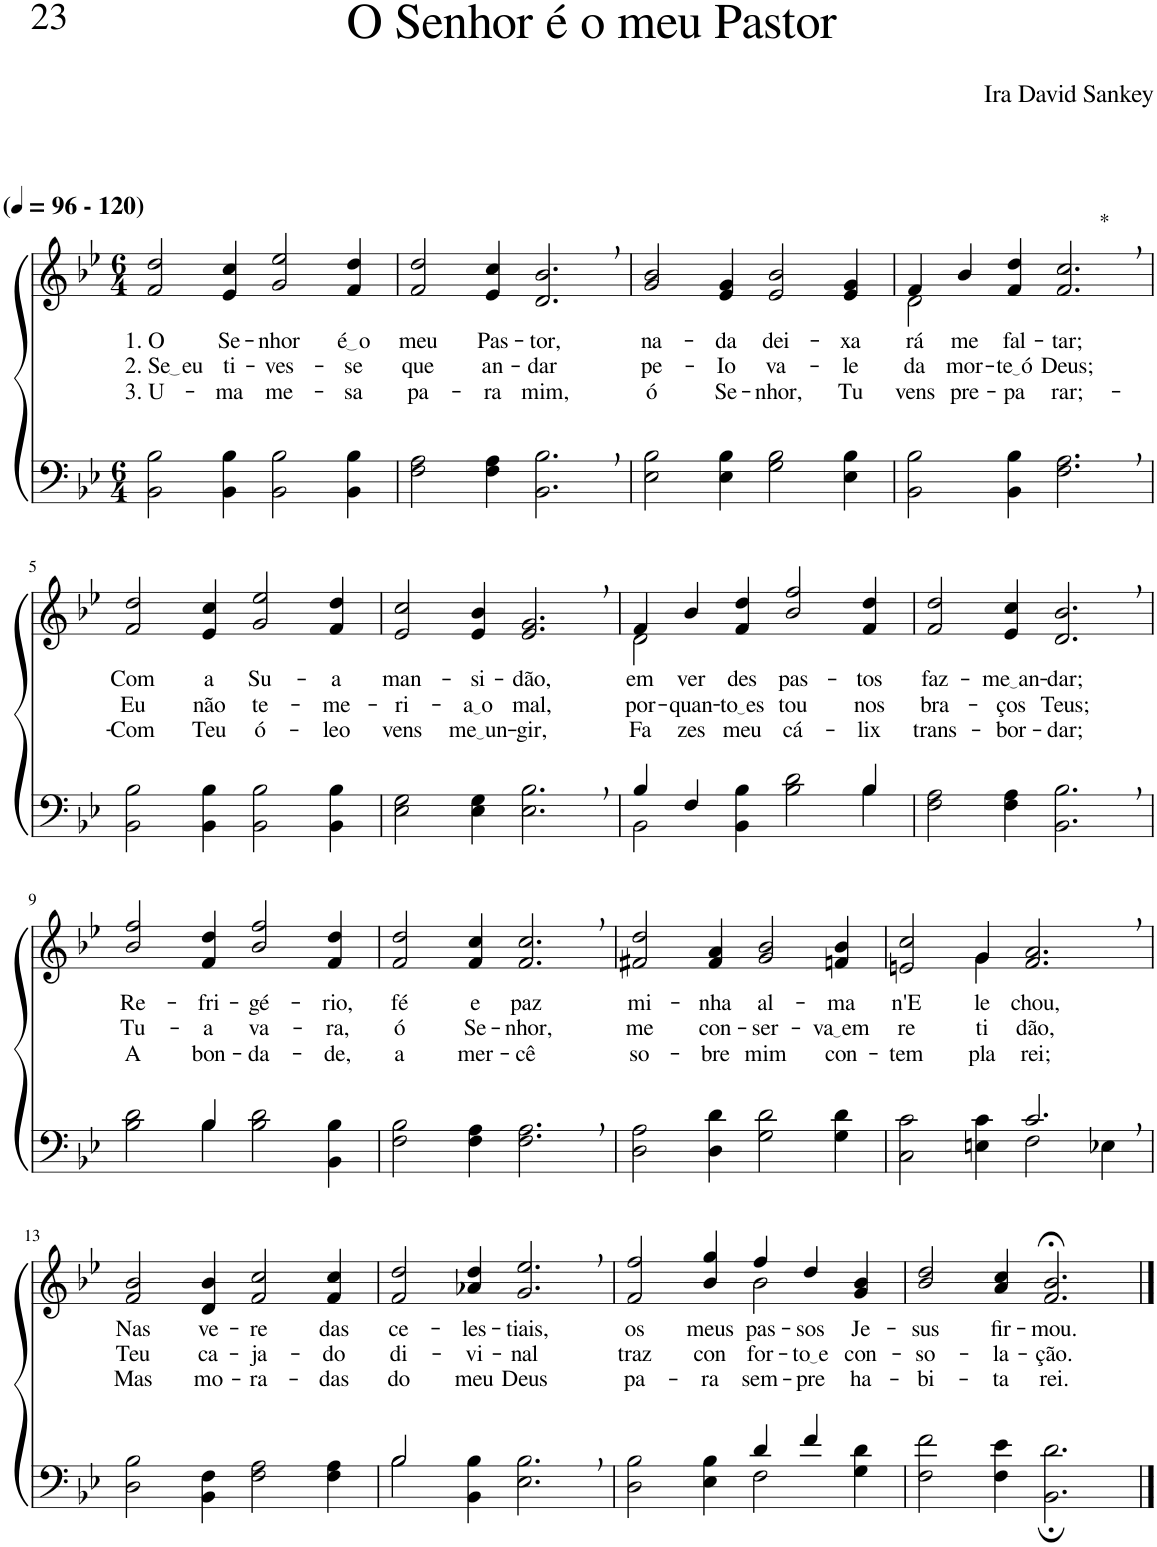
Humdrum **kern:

**kern	**kern	**text	**text	**text
*part2	*part1	*part1	*part1	*part1
*staff2	*staff1	*staff1	*staff1	*staff1
*I"Parte III e IV	*I"Parte I e II	*	*	*
*clefF4	*clefG2	*	*	*
*Trd2c3	*Trd2c3	*	*	*
*k[b-e-]	*k[b-e-]	*	*	*
*M6/4	*M6/4	*	*	*
*MM96	*MM96	*	*	*
=1	=1	=1	=1	=1
!	!LO:TX:a:B:t=(	!	!	!
!	!LO:TX:a:B:t=- 120)	!	!	!
!	!	!LO:LY:b	!LO:LY:b	!LO:LY:b
2BB-\ 2B-\	2f/ 2dd/	1. O	2. Se eu	3. U-
!	!	!LO:LY:b	!LO:LY:b	!LO:LY:b
4BB-\ 4B-\	4e-/ 4cc/	Se-	ti-	-ma
!	!	!LO:LY:b	!LO:LY:b	!LO:LY:b
2BB-\ 2B-\	2g/ 2ee-/	-nhor	-ves-	me-
!	!	!LO:LY:b	!LO:LY:b	!LO:LY:b
4BB-\ 4B-\	4f/ 4dd/	é o	-se	-sa
=2	=2	=2	=2	=2
!	!	!LO:LY:b	!LO:LY:b	!LO:LY:b
2F\ 2A\	2f/ 2dd/	meu	que	pa-
!	!	!LO:LY:b	!LO:LY:b	!LO:LY:b
4F\ 4A\	4e-/ 4cc/	Pas-	an-	-ra
!	!	!LO:LY:b	!LO:LY:b	!LO:LY:b
2.BB-\, 2.B-\,	2.d/, 2.b-/,	-tor,	-dar	mim,
=3	=3	=3	=3	=3
!	!	!LO:LY:b	!LO:LY:b	!LO:LY:b
2E-\ 2B-\	2g/ 2b-/	na-	pe-	ó
!	!	!LO:LY:b	!LO:LY:b	!LO:LY:b
4E-\ 4B-\	4e-/ 4g/	-da	-Io	Se-
!	!	!LO:LY:b	!LO:LY:b	!LO:LY:b
2G\ 2B-\	2e-/ 2b-/	dei-	va-	-nhor,
!	!	!LO:LY:b	!LO:LY:b	!LO:LY:b
4E-\ 4B-\	4e-/ 4g/	-xa-	-le	Tu
=4	=4	=4	=4	=4
*	*^	*	*	*
!	!	!	!LO:LY:b	!LO:LY:b	!LO:LY:b
2BB-\ 2B-\	4f/	2d\	-rá	da	vens
!	!	!	!LO:LY:b	!LO:LY:b	!LO:LY:b
.	4b-/	.	me	mor-	pre-
!	!	!	!LO:LY:b	!LO:LY:b	!LO:LY:b
4BB-\ 4B-\	4f/ 4dd/	1ryy	fal-	te ó	-pa
!	!LO:TX:a:t=*	!	!	!	!
!	!	!	!LO:LY:b	!LO:LY:b	!LO:LY:b
2.F\, 2.A\,	2.f/, 2.cc/,	.	-tar;	Deus;	-rar;-
*	*v	*v	*	*	*
!!LO:LB:g=z
=5	=5	=5	=5	=5
!	!	!LO:LY:b	!LO:LY:b	!LO:LY:b
2BB-\ 2B-\	2f/ 2dd/	Com	Eu	-Com
!	!	!LO:LY:b	!LO:LY:b	!LO:LY:b
4BB-\ 4B-\	4e-/ 4cc/	a	não	Teu
!	!	!LO:LY:b	!LO:LY:b	!LO:LY:b
2BB-\ 2B-\	2g/ 2ee-/	Su-	te-	ó-
!	!	!LO:LY:b	!LO:LY:b	!LO:LY:b
4BB-\ 4B-\	4f/ 4dd/	-a	-me-	-leo
=6	=6	=6	=6	=6
!	!	!LO:LY:b	!LO:LY:b	!LO:LY:b
2E-\ 2G\	2e-/ 2cc/	man-	-ri-	vens
!	!	!LO:LY:b	!LO:LY:b	!LO:LY:b
4E-\ 4G\	4e-/ 4b-/	-si-	a o	me un
!	!	!LO:LY:b	!LO:LY:b	!LO:LY:b
2.E-\, 2.B-\,	2.e-/, 2.g/,	-dão,	mal,	-gir,
=7	=7	=7	=7	=7
*^	*^	*	*	*
!	!	!	!	!LO:LY:b	!LO:LY:b	!LO:LY:b
4B-/	2BB-\	4f/	2d\	em	por-	Fa
!	!	!	!	!LO:LY:b	!LO:LY:b	!LO:LY:b
4F/	.	4b-/	.	ver	-quan-	zes
!	!	!	!	!LO:LY:b	!LO:LY:b	!LO:LY:b
2ryy	4BB-\ 4B-\	4f/ 4dd/	1ryy	des	to es	meu
!	!	!	!	!LO:LY:b	!LO:LY:b	!LO:LY:b
.	2B-\ 2d\	2b-/ 2ff/	.	pas-	tou	cá-
4ryy	.	.	.	.	.	.
!	!	!	!	!LO:LY:b	!LO:LY:b	!LO:LY:b
4B-/	4B-\	4f/ 4dd/	.	-tos	nos	-lix
*	*	*v	*v	*	*	*
=8	=8	=8	=8	=8	=8
!	!	!	!LO:LY:b	!LO:LY:b	!LO:LY:b
*v	*v	*	*	*	*
2F\ 2A\	2f/ 2dd/	faz-	bra-	trans-
!	!	!LO:LY:b	!LO:LY:b	!LO:LY:b
4F\ 4A\	4e-/ 4cc/	me an	-ços	-bor-
!	!	!LO:LY:b	!LO:LY:b	!LO:LY:b
2.BB-\, 2.B-\,	2.d/, 2.b-/,	-dar;	Teus;	-dar;
!!LO:LB:g=z
=9	=9	=9	=9	=9
*^	*	*	*	*
!	!	!	!LO:LY:b	!LO:LY:b	!LO:LY:b
2ryy	2B-\ 2d\	2b-/ 2ff/	Re-	Tu-	A
!	!	!	!LO:LY:b	!LO:LY:b	!LO:LY:b
4B-/	4B-\	4f/ 4dd/	-fri-	-a	bon-
!	!	!	!LO:LY:b	!LO:LY:b	!LO:LY:b
2.ryy	2B-\ 2d\	2b-/ 2ff/	-gé-	va-	-da-
!	!	!	!LO:LY:b	!LO:LY:b	!LO:LY:b
.	4BB-\ 4B-\	4f/ 4dd/	-rio,	-ra,	-de,
=10	=10	=10	=10	=10	=10
!	!	!	!LO:LY:b	!LO:LY:b	!LO:LY:b
*v	*v	*	*	*	*
2F\ 2B-\	2f/ 2dd/	fé	ó	a
!	!	!LO:LY:b	!LO:LY:b	!LO:LY:b
4F\ 4A\	4f/ 4cc/	e	Se-	mer-
!	!	!LO:LY:b	!LO:LY:b	!LO:LY:b
2.F\, 2.A\,	2.f/, 2.cc/,	paz	-nhor,	-cê
=11	=11	=11	=11	=11
!	!	!LO:LY:b	!LO:LY:b	!LO:LY:b
2D\ 2A\	2f#X/ 2dd/	mi-	me	so-
!	!	!LO:LY:b	!LO:LY:b	!LO:LY:b
4D\ 4d\	4f#/ 4a/	-nha	con-	-bre
!	!	!LO:LY:b	!LO:LY:b	!LO:LY:b
2G\ 2d\	2g/ 2b-/	al-	-ser-	mim
!	!	!LO:LY:b	!LO:LY:b	!LO:LY:b
4G\ 4d\	4fn/ 4b-/	-ma	va em	con-
=12	=12	=12	=12	=12
*^	*	*	*	*
!	!	!	!LO:LY:b	!LO:LY:b	!LO:LY:b
*	*	*^	*	*	*
2.ryy	2C\ 2c\	2en/ 2cc/	2ryy	n'E-	re-	-tem-
!	!	!	!	!LO:LY:b	!LO:LY:b	!LO:LY:b
.	4En\ 4c\	4g/	4g\	-le	-ti-	-pla-
!	!	!	!	!LO:LY:b	!LO:LY:b	!LO:LY:b
2.c,/	2F\	2.f/, 2.a/,	2.ryy	chou,	-dão,	-rei;
.	4E-X\	.	.	.	.	.
*	*	*v	*v	*	*	*
!!LO:LB:g=z
=13	=13	=13	=13	=13	=13
!	!	!	!LO:LY:b	!LO:LY:b	!LO:LY:b
*v	*v	*	*	*	*
2D\ 2B-\	2f/ 2b-/	Nas	Teu	Mas
!	!	!LO:LY:b	!LO:LY:b	!LO:LY:b
4BB-\ 4F\	4d/ 4b-/	ve-	ca-	mo-
!	!	!LO:LY:b	!LO:LY:b	!LO:LY:b
2F\ 2A\	2f/ 2cc/	-re	-ja-	-ra-
!	!	!LO:LY:b	!LO:LY:b	!LO:LY:b
4F\ 4A\	4f/ 4cc/	das	-do	-das
=14	=14	=14	=14	=14
*^	*	*	*	*
!	!	!	!LO:LY:b	!LO:LY:b	!LO:LY:b
2B-/	2B-\	2f/ 2dd/	ce-	di-	do
!	!	!	!LO:LY:b	!LO:LY:b	!LO:LY:b
1ryy	4BB-\ 4B-\	4a-X/ 4dd/	-les-	-vi-	meu
!	!	!	!LO:LY:b	!LO:LY:b	!LO:LY:b
.	2.E-\ 2.B-\	2.g/, 2.ee-/,	-tiais,	-nal	Deus
=15	=15	=15	=15	=15	=15
!	!	!	!LO:LY:b	!LO:LY:b	!LO:LY:b
*	*	*^	*	*	*
2.ryy	2D\ 2B-\	2f/ 2ff/	2.ryy	os	traz	pa-
!	!	!	!	!LO:LY:b	!LO:LY:b	!LO:LY:b
.	4E-\ 4B-\	4b-/ 4gg/	.	meus	con-	-ra
!	!	!	!	!LO:LY:b	!	!
!	!	!	!	!	!LO:LY:b	!LO:LY:b
4d/	2F\	4ff/	2b-\	.	-for-	sem-
!	!	!	!	!LO:LY:b	!LO:LY:b	!LO:LY:b
4f/	.	4dd/	.	-sos	to e	-pre
!	!	!	!	!LO:LY:b	!LO:LY:b	!LO:LY:b
4ryy	4G\ 4d\	4g/ 4b-/	4ryy	Je-	con-	ha-
=16	=16	=16	=16	=16	=16	=16
!	!	!	!	!LO:LY:b	!LO:LY:b	!LO:LY:b
*v	*v	*	*	*	*	*
*	*v	*v	*	*	*
2F\ 2f\	2b-/ 2dd/	-sus	-so-	-bi-
!	!	!LO:LY:b	!LO:LY:b	!LO:LY:b
4F\ 4e-\	4a/ 4cc/	fir-	-la-	-ta
!	!	!LO:LY:b	!LO:LY:b	!LO:LY:b
2.BB-\; 2.d\;	2.f/;< 2.b-/;<	-mou.	-ção.	rei.
==	==	==	==	==
*-	*-	*-	*-	*-
